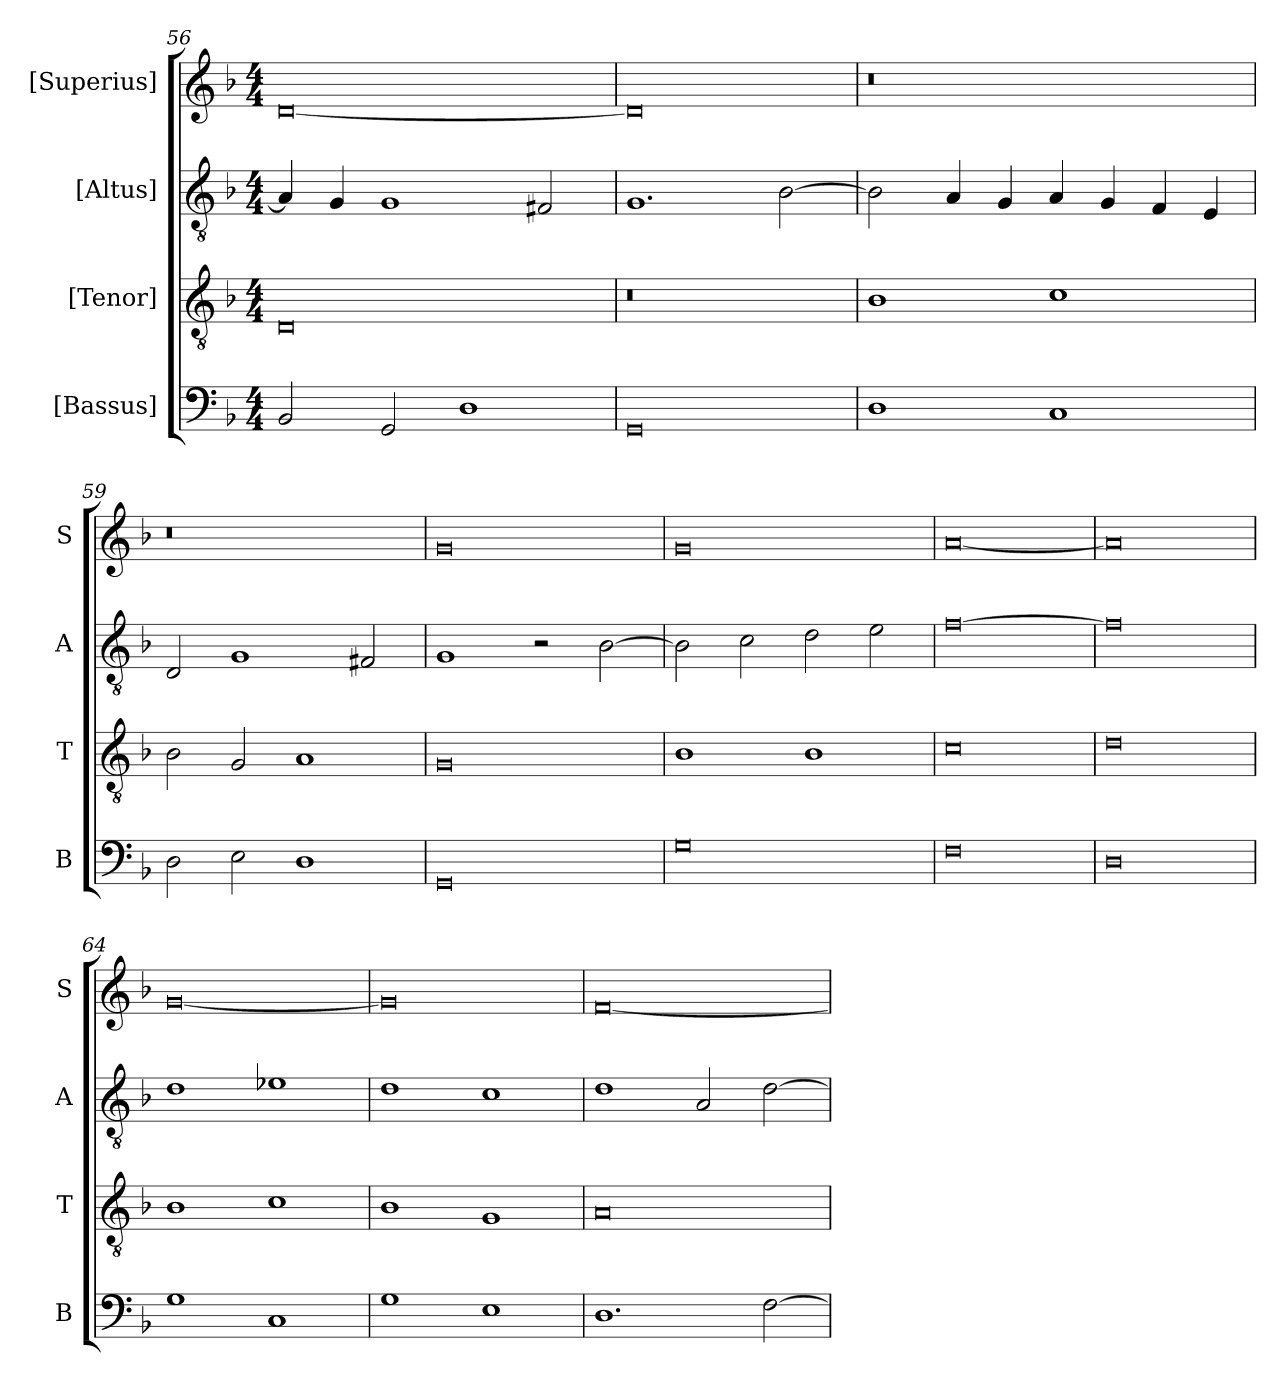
**kern	**kern	**kern	**kern
*part4	*part3	*part2	*part1
*staff4	*staff3	*staff2	*staff1
*I"[Bassus]	*I"[Tenor]	*I"[Altus]	*I"[Superius]
*I'B	*I'T	*I'A	*I'S
*clefF4	*clefGv2	*clefGv2	*clefG2
*k[b-]	*k[b-]	*k[b-]	*k[b-]
*M4/4	*M4/4	*M4/4	*M4/4
=56	=56	=56	=56
2BB-	0D	4A]	[0d
.	.	4G	.
2GG	.	1G	.
1D	.	.	.
.	.	2F#X	.
=57	=57	=57	=57
0GG	0r	1.G	0d]
.	.	[2B-	.
=58	=58	=58	=58
1D	1B-	2B-]	0r
.	.	4A	.
.	.	4G	.
1C	1c	4A	.
.	.	4G	.
.	.	4F	.
.	.	4E	.
=59	=59	=59	=59
2D	2B-	2D	0r
2E	2G	1G	.
1D	1A	.	.
.	.	2F#X	.
=60	=60	=60	=60
0GG	0G	1G	0g
.	.	2r	.
.	.	[2B-	.
=61	=61	=61	=61
0G	1B-	2B-]	0g
.	.	2c	.
.	1B-	2d	.
.	.	2e	.
=62	=62	=62	=62
0F	0c	[0f	[0a
=63	=63	=63	=63
0D	0d	0f]	0a]
=64	=64	=64	=64
1G	1B-	1d	[0g
1C	1c	1e-X	.
=65	=65	=65	=65
1G	1B-	1d	0g]
1E	1G	1c	.
=66	=66	=66	=66
1.D	0A	1d	[0f
.	.	2A	.
[2F	.	[2d	.
=	=	=	=
*-	*-	*-	*-
